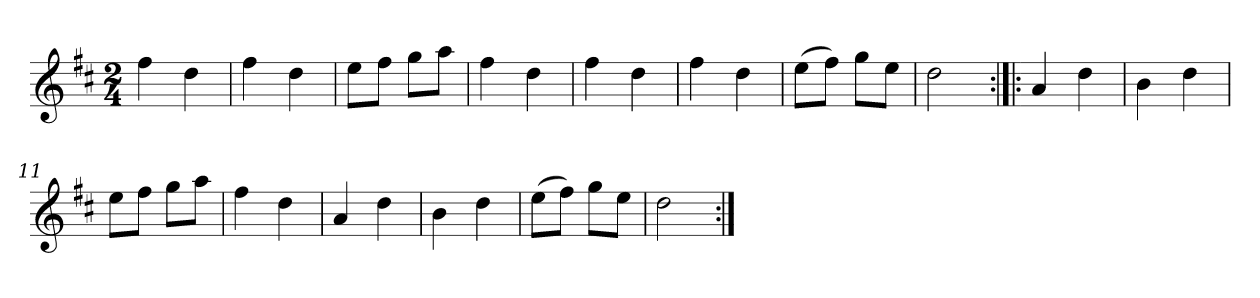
**kern
*part1
*staff1
*clefG2
*k[f#c#]
*D:
*M2/4
*MM120
=1
4ff#
4dd
=2
4ff#
4dd
=3
8ee\L
8ff#\J
8gg\L
8aa\J
=4
4ff#
4dd
=5
4ff#
4dd
=6
4ff#
4dd
=7
(8ee\L
8ff#\J)
8gg\L
8ee\J
=8
2dd
=9:|!|:
4a
4dd
=10
4b
4dd
=11
8ee\L
8ff#\J
8gg\L
8aa\J
=12
4ff#
4dd
=13
4a
4dd
=14
4b
4dd
=15
(8ee\L
8ff#\J)
8gg\L
8ee\J
=16
2dd
=:|!
*-
